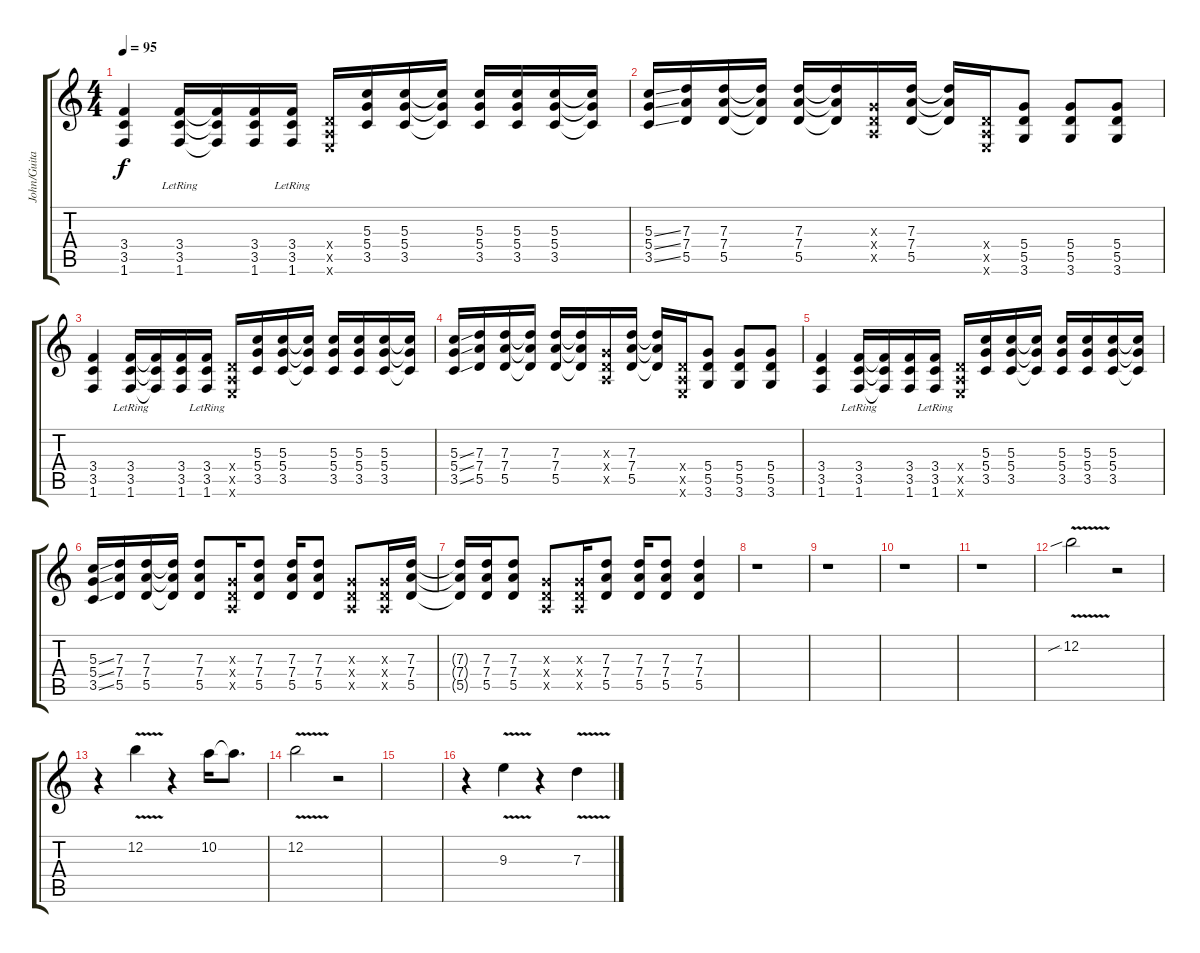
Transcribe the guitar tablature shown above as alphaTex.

\track ("John/Guitar 2" "John/Guita") {instrument overdrivenguitar}
\staff {score tabs}
\tuning (E4 B3 G3 D3 A2 E2) {hide}
\ts (4 4)
\tempo 95
\clef g2
\ks c
(3.4 3.5 1.6).4{dy f} (3.4{lr} 3.5{lr} 1.6{lr}).16 (3.4{t} 3.5{t} 1.6{t}).16 (3.4 3.5 1.6).16 (3.4{lr} 3.5{lr} 1.6{lr}).16 (0.4{x} 0.5{x} 0.6{x}).16 (5.3 5.4 3.5).16 (5.3 5.4 3.5).16 (5.3{t} 5.4{t} 3.5{t}).16 (5.3 5.4 3.5).16 (5.3 5.4 3.5).16 (5.3 5.4 3.5).16 (5.3{t} 5.4{t} 3.5{t}).16 |
(5.3{ss} 5.4{ss} 3.5{ss}).16 (7.3 7.4 5.5).16 (7.3 7.4 5.5).16 (7.3{t} 7.4{t} 5.5{t}).16 (7.3 7.4 5.5).16 (7.3{t} 7.4{t} 5.5{t}).16 (0.3{x} 0.4{x} 0.5{x}).16 (7.3 7.4 5.5).16 (7.3{t} 7.4{t} 5.5{t}).16 (0.4{x} 0.5{x} 0.6{x}).16 (5.4 5.5 3.6).8 (5.4 5.5 3.6).8 (5.4 5.5 3.6).8 |
(3.4 3.5 1.6).4 (3.4{lr} 3.5{lr} 1.6{lr}).16 (3.4{t} 3.5{t} 1.6{t}).16 (3.4 3.5 1.6).16 (3.4{lr} 3.5{lr} 1.6{lr}).16 (0.4{x} 0.5{x} 0.6{x}).16 (5.3 5.4 3.5).16 (5.3 5.4 3.5).16 (5.3{t} 5.4{t} 3.5{t}).16 (5.3 5.4 3.5).16 (5.3 5.4 3.5).16 (5.3 5.4 3.5).16 (5.3{t} 5.4{t} 3.5{t}).16 |
(5.3{ss} 5.4{ss} 3.5{ss}).16 (7.3 7.4 5.5).16 (7.3 7.4 5.5).16 (7.3{t} 7.4{t} 5.5{t}).16 (7.3 7.4 5.5).16 (7.3{t} 7.4{t} 5.5{t}).16 (0.3{x} 0.4{x} 0.5{x}).16 (7.3 7.4 5.5).16 (7.3{t} 7.4{t} 5.5{t}).16 (0.4{x} 0.5{x} 0.6{x}).16 (5.4 5.5 3.6).8 (5.4 5.5 3.6).8 (5.4 5.5 3.6).8 |
(3.4 3.5 1.6).4 (3.4{lr} 3.5{lr} 1.6{lr}).16 (3.4{t} 3.5{t} 1.6{t}).16 (3.4 3.5 1.6).16 (3.4{lr} 3.5{lr} 1.6{lr}).16 (0.4{x} 0.5{x} 0.6{x}).16 (5.3 5.4 3.5).16 (5.3 5.4 3.5).16 (5.3{t} 5.4{t} 3.5{t}).16 (5.3 5.4 3.5).16 (5.3 5.4 3.5).16 (5.3 5.4 3.5).16 (5.3{t} 5.4{t} 3.5{t}).16 |
(5.3{ss} 5.4{ss} 3.5{ss}).16 (7.3 7.4 5.5).16 (7.3 7.4 5.5).16 (7.3{t} 7.4{t} 5.5{t}).16 (7.3 7.4 5.5).8 (0.3{x} 0.4{x} 0.5{x}).16 (7.3 7.4 5.5).8 (7.3 7.4 5.5).16 (7.3 7.4 5.5).8 (0.3{x} 0.4{x} 0.5{x}).8 (0.3{x} 0.4{x} 0.5{x}).16 (7.3 7.4 5.5).16 |
(7.3{t} 7.4{t} 5.5{t}).16 (7.3 7.4 5.5).16 (7.3 7.4 5.5).8 (0.3{x} 0.4{x} 0.5{x}).8 (0.3{x} 0.4{x} 0.5{x}).16 (7.3 7.4 5.5).8 (7.3 7.4 5.5).16 (7.3 7.4 5.5).8 (7.3 7.4 5.5).4 |
r.1 |
r.1 |
r.1 |
r.1 |
12.2{v sib}.2 r.2 |
r.4 12.2{v}.4 r.4 10.2.16 10.2{t}.8{d} |
12.2{v}.2 r.2 |
|
r.4 9.3{v}.4 r.4 7.3{v}.4
